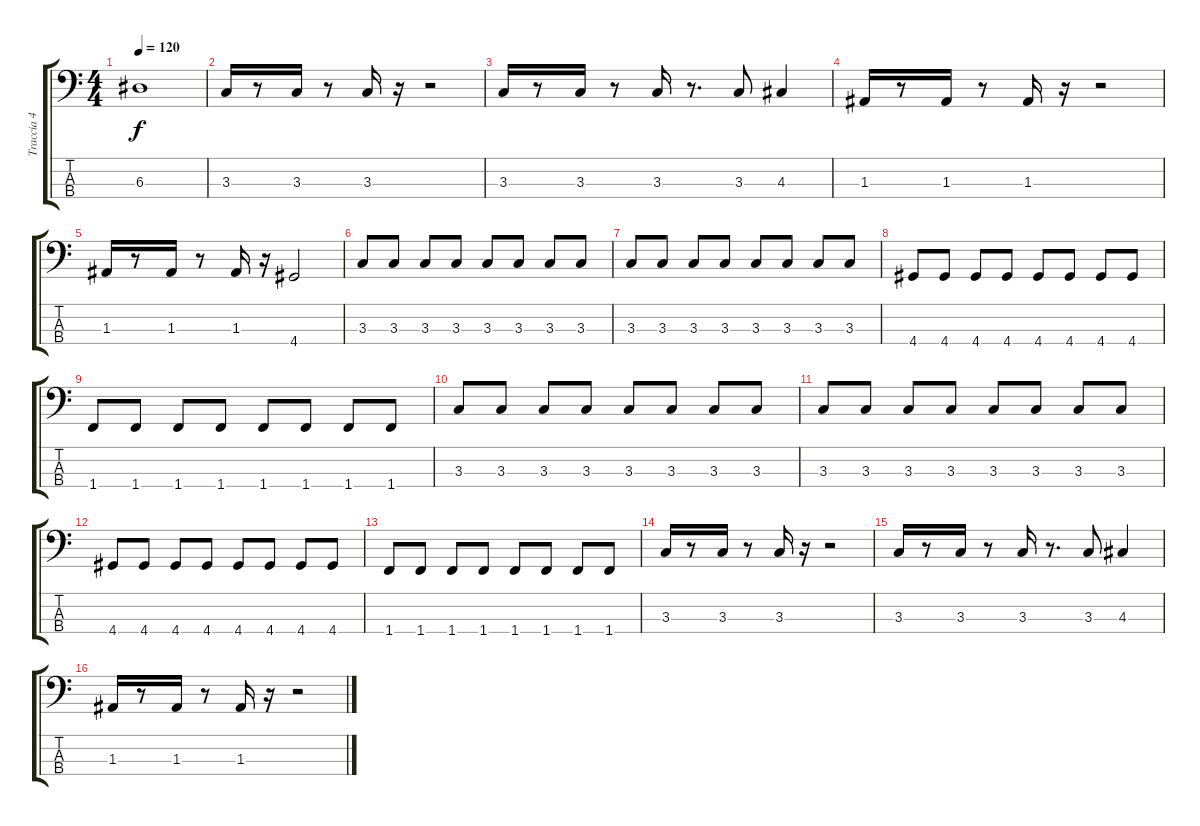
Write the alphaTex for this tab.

\track ("Traccia 4" "Traccia 4") {instrument electricbassfinger}
\staff {score tabs}
\tuning (G2 D2 A1 E1) {hide}
\ts (4 4)
\tempo 120
\clef f4
\ks c
6.3.1{dy f} |
3.3.16 r.8 3.3.16 r.8 3.3.16 r.16 r.2 |
3.3.16 r.8 3.3.16 r.8 3.3.16 r.8{d} 3.3.8 4.3.4 |
1.3.16 r.8 1.3.16 r.8 1.3.16 r.16 r.2 |
1.3.16 r.8 1.3.16 r.8 1.3.16 r.16 4.4.2 |
3.3.8 3.3.8 3.3.8 3.3.8 3.3.8 3.3.8 3.3.8 3.3.8 |
3.3.8 3.3.8 3.3.8 3.3.8 3.3.8 3.3.8 3.3.8 3.3.8 |
4.4.8 4.4.8 4.4.8 4.4.8 4.4.8 4.4.8 4.4.8 4.4.8 |
1.4.8 1.4.8 1.4.8 1.4.8 1.4.8 1.4.8 1.4.8 1.4.8 |
3.3.8 3.3.8 3.3.8 3.3.8 3.3.8 3.3.8 3.3.8 3.3.8 |
3.3.8 3.3.8 3.3.8 3.3.8 3.3.8 3.3.8 3.3.8 3.3.8 |
4.4.8 4.4.8 4.4.8 4.4.8 4.4.8 4.4.8 4.4.8 4.4.8 |
1.4.8 1.4.8 1.4.8 1.4.8 1.4.8 1.4.8 1.4.8 1.4.8 |
3.3.16 r.8 3.3.16 r.8 3.3.16 r.16 r.2 |
3.3.16 r.8 3.3.16 r.8 3.3.16 r.8{d} 3.3.8 4.3.4 |
1.3.16 r.8 1.3.16 r.8 1.3.16 r.16 r.2
